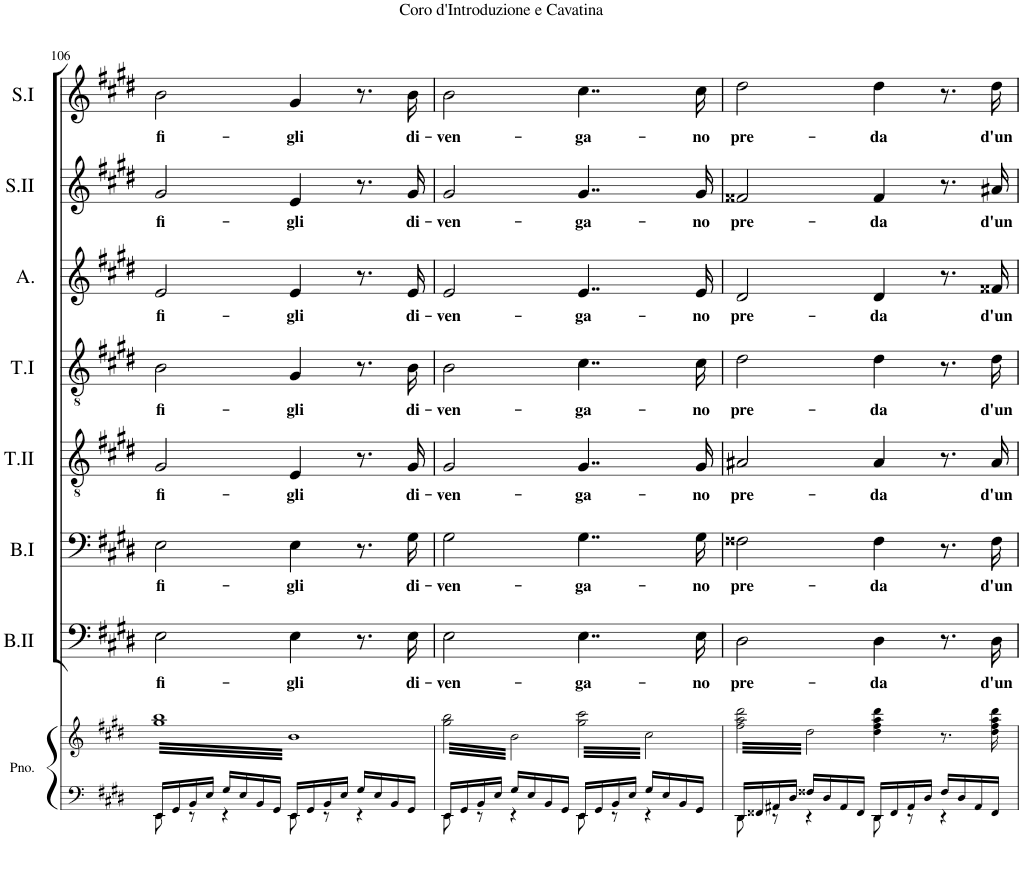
**kern	**kern	**kern	**text	**kern	**text	**kern	**text	**kern	**text	**kern	**text	**kern	**text	**kern	**text
*part8	*part8	*part7	*part7	*part6	*part6	*part5	*part5	*part4	*part4	*part3	*part3	*part2	*part2	*part1	*part1
*staff9	*staff8	*staff7	*staff7	*staff6	*staff6	*staff5	*staff5	*staff4	*staff4	*staff3	*staff3	*staff2	*staff2	*staff1	*staff1
*I"Piano	*	*I"Bass II	*	*I"Bass I	*	*I"Tenor II	*	*I"Tenor I	*	*I"Alto	*	*I"Soprano II	*	*I"Soprano I	*
*I'Pno.	*	*I'B.II	*	*I'B.I	*	*I'T.II	*	*I'T.I	*	*I'A.	*	*I'S.II	*	*I'S.I	*
!!LO:PB:g=z
*clefF4	*clefG2	*clefF4	*	*clefF4	*	*clefGv2	*	*clefGv2	*	*clefG2	*	*clefG2	*	*clefG2	*
*k[f#c#g#d#]	*k[f#c#g#d#]	*k[f#c#g#d#]	*	*k[f#c#g#d#]	*	*k[f#c#g#d#]	*	*k[f#c#g#d#]	*	*k[f#c#g#d#]	*	*k[f#c#g#d#]	*	*k[f#c#g#d#]	*
*M4/4	*M4/4	*M4/4	*	*M4/4	*	*M4/4	*	*M4/4	*	*M4/4	*	*M4/4	*	*M4/4	*
*met(c)	*met(c)	*met(c)	*	*met(c)	*	*met(c)	*	*met(c)	*	*met(c)	*	*met(c)	*	*met(c)	*
=106	=106	=106	=106	=106	=106	=106	=106	=106	=106	=106	=106	=106	=106	=106	=106
*^	*	*	*	*	*	*	*	*	*	*	*	*	*	*	*
!	!	!	!	!LO:LY:b	!	!LO:LY:b	!	!LO:LY:b	!	!LO:LY:b	!	!LO:LY:b	!	!LO:LY:b	!	!LO:LY:b
*	*	*tremolo	*	*	*	*	*	*	*	*	*	*	*	*	*	*
16EE/LL	8EE\	64gg# 64bbLLLL	2E\	fi-	2E\	fi-	2G#/	fi-	2B\	fi-	2e/	fi-	2g#/	fi-	2b\	fi-
.	.	64b	.	.	.	.	.	.	.	.	.	.	.	.	.	.
.	.	64gg# 64bb	.	.	.	.	.	.	.	.	.	.	.	.	.	.
.	.	64b	.	.	.	.	.	.	.	.	.	.	.	.	.	.
16GG#/	.	64gg# 64bb	.	.	.	.	.	.	.	.	.	.	.	.	.	.
.	.	64b	.	.	.	.	.	.	.	.	.	.	.	.	.	.
.	.	64gg# 64bb	.	.	.	.	.	.	.	.	.	.	.	.	.	.
.	.	64b	.	.	.	.	.	.	.	.	.	.	.	.	.	.
16BB/	8r	64gg# 64bb	.	.	.	.	.	.	.	.	.	.	.	.	.	.
.	.	64b	.	.	.	.	.	.	.	.	.	.	.	.	.	.
.	.	64gg# 64bb	.	.	.	.	.	.	.	.	.	.	.	.	.	.
.	.	64b	.	.	.	.	.	.	.	.	.	.	.	.	.	.
16E/JJ	.	64gg# 64bb	.	.	.	.	.	.	.	.	.	.	.	.	.	.
.	.	64b	.	.	.	.	.	.	.	.	.	.	.	.	.	.
.	.	64gg# 64bb	.	.	.	.	.	.	.	.	.	.	.	.	.	.
.	.	64b	.	.	.	.	.	.	.	.	.	.	.	.	.	.
16G#/LL	4r	64gg# 64bb	.	.	.	.	.	.	.	.	.	.	.	.	.	.
.	.	64b	.	.	.	.	.	.	.	.	.	.	.	.	.	.
.	.	64gg# 64bb	.	.	.	.	.	.	.	.	.	.	.	.	.	.
.	.	64b	.	.	.	.	.	.	.	.	.	.	.	.	.	.
16E/	.	64gg# 64bb	.	.	.	.	.	.	.	.	.	.	.	.	.	.
.	.	64b	.	.	.	.	.	.	.	.	.	.	.	.	.	.
.	.	64gg# 64bb	.	.	.	.	.	.	.	.	.	.	.	.	.	.
.	.	64b	.	.	.	.	.	.	.	.	.	.	.	.	.	.
16BB/	.	64gg# 64bb	.	.	.	.	.	.	.	.	.	.	.	.	.	.
.	.	64b	.	.	.	.	.	.	.	.	.	.	.	.	.	.
.	.	64gg# 64bb	.	.	.	.	.	.	.	.	.	.	.	.	.	.
.	.	64b	.	.	.	.	.	.	.	.	.	.	.	.	.	.
16GG#/JJ	.	64gg# 64bb	.	.	.	.	.	.	.	.	.	.	.	.	.	.
.	.	64b	.	.	.	.	.	.	.	.	.	.	.	.	.	.
.	.	64gg# 64bb	.	.	.	.	.	.	.	.	.	.	.	.	.	.
.	.	64b	.	.	.	.	.	.	.	.	.	.	.	.	.	.
!	!	!	!	!LO:LY:b	!	!LO:LY:b	!	!LO:LY:b	!	!LO:LY:b	!	!LO:LY:b	!	!LO:LY:b	!	!LO:LY:b
16EE/LL	8EE\	64gg# 64bb	4E\	-gli	4E\	-gli	4E/	-gli	4G#/	-gli	4e/	-gli	4e/	-gli	4g#/	-gli
.	.	64b	.	.	.	.	.	.	.	.	.	.	.	.	.	.
.	.	64gg# 64bb	.	.	.	.	.	.	.	.	.	.	.	.	.	.
.	.	64b	.	.	.	.	.	.	.	.	.	.	.	.	.	.
16GG#/	.	64gg# 64bb	.	.	.	.	.	.	.	.	.	.	.	.	.	.
.	.	64b	.	.	.	.	.	.	.	.	.	.	.	.	.	.
.	.	64gg# 64bb	.	.	.	.	.	.	.	.	.	.	.	.	.	.
.	.	64b	.	.	.	.	.	.	.	.	.	.	.	.	.	.
16BB/	8r	64gg# 64bb	.	.	.	.	.	.	.	.	.	.	.	.	.	.
.	.	64b	.	.	.	.	.	.	.	.	.	.	.	.	.	.
.	.	64gg# 64bb	.	.	.	.	.	.	.	.	.	.	.	.	.	.
.	.	64b	.	.	.	.	.	.	.	.	.	.	.	.	.	.
16E/JJ	.	64gg# 64bb	.	.	.	.	.	.	.	.	.	.	.	.	.	.
.	.	64b	.	.	.	.	.	.	.	.	.	.	.	.	.	.
.	.	64gg# 64bb	.	.	.	.	.	.	.	.	.	.	.	.	.	.
.	.	64b	.	.	.	.	.	.	.	.	.	.	.	.	.	.
16G#/LL	4r	64gg# 64bb	8.r	.	8.r	.	8.r	.	8.r	.	8.r	.	8.r	.	8.r	.
.	.	64b	.	.	.	.	.	.	.	.	.	.	.	.	.	.
.	.	64gg# 64bb	.	.	.	.	.	.	.	.	.	.	.	.	.	.
.	.	64b	.	.	.	.	.	.	.	.	.	.	.	.	.	.
16E/	.	64gg# 64bb	.	.	.	.	.	.	.	.	.	.	.	.	.	.
.	.	64b	.	.	.	.	.	.	.	.	.	.	.	.	.	.
.	.	64gg# 64bb	.	.	.	.	.	.	.	.	.	.	.	.	.	.
.	.	64b	.	.	.	.	.	.	.	.	.	.	.	.	.	.
16BB/	.	64gg# 64bb	.	.	.	.	.	.	.	.	.	.	.	.	.	.
.	.	64b	.	.	.	.	.	.	.	.	.	.	.	.	.	.
.	.	64gg# 64bb	.	.	.	.	.	.	.	.	.	.	.	.	.	.
.	.	64b	.	.	.	.	.	.	.	.	.	.	.	.	.	.
!	!	!	!	!LO:LY:b	!	!LO:LY:b	!	!LO:LY:b	!	!LO:LY:b	!	!LO:LY:b	!	!LO:LY:b	!	!LO:LY:b
16GG#/JJ	.	64gg# 64bb	16E\	di-	16G#\	di-	16G#/	di-	16B\	di-	16e/	di-	16g#/	di-	16b\	di-
.	.	64b	.	.	.	.	.	.	.	.	.	.	.	.	.	.
.	.	64gg# 64bb	.	.	.	.	.	.	.	.	.	.	.	.	.	.
.	.	64bJJJJ	.	.	.	.	.	.	.	.	.	.	.	.	.	.
=107	=107	=107	=107	=107	=107	=107	=107	=107	=107	=107	=107	=107	=107	=107	=107	=107
!	!	!	!	!LO:LY:b	!	!LO:LY:b	!	!LO:LY:b	!	!LO:LY:b	!	!LO:LY:b	!	!LO:LY:b	!	!LO:LY:b
16EE/LL	8EE\	64gg#\ 64bb\LLLL	2E\	-ven-	2G#\	-ven-	2G#/	-ven-	2B\	-ven-	2e/	-ven-	2g#/	-ven-	2b\	-ven-
.	.	64b\	.	.	.	.	.	.	.	.	.	.	.	.	.	.
.	.	64gg#\ 64bb\	.	.	.	.	.	.	.	.	.	.	.	.	.	.
.	.	64b\	.	.	.	.	.	.	.	.	.	.	.	.	.	.
16GG#/	.	64gg#\ 64bb\	.	.	.	.	.	.	.	.	.	.	.	.	.	.
.	.	64b\	.	.	.	.	.	.	.	.	.	.	.	.	.	.
.	.	64gg#\ 64bb\	.	.	.	.	.	.	.	.	.	.	.	.	.	.
.	.	64b\	.	.	.	.	.	.	.	.	.	.	.	.	.	.
16BB/	8r	64gg#\ 64bb\	.	.	.	.	.	.	.	.	.	.	.	.	.	.
.	.	64b\	.	.	.	.	.	.	.	.	.	.	.	.	.	.
.	.	64gg#\ 64bb\	.	.	.	.	.	.	.	.	.	.	.	.	.	.
.	.	64b\	.	.	.	.	.	.	.	.	.	.	.	.	.	.
16E/JJ	.	64gg#\ 64bb\	.	.	.	.	.	.	.	.	.	.	.	.	.	.
.	.	64b\	.	.	.	.	.	.	.	.	.	.	.	.	.	.
.	.	64gg#\ 64bb\	.	.	.	.	.	.	.	.	.	.	.	.	.	.
.	.	64b\	.	.	.	.	.	.	.	.	.	.	.	.	.	.
16G#/LL	4r	64gg#\ 64bb\	.	.	.	.	.	.	.	.	.	.	.	.	.	.
.	.	64b\	.	.	.	.	.	.	.	.	.	.	.	.	.	.
.	.	64gg#\ 64bb\	.	.	.	.	.	.	.	.	.	.	.	.	.	.
.	.	64b\	.	.	.	.	.	.	.	.	.	.	.	.	.	.
16E/	.	64gg#\ 64bb\	.	.	.	.	.	.	.	.	.	.	.	.	.	.
.	.	64b\	.	.	.	.	.	.	.	.	.	.	.	.	.	.
.	.	64gg#\ 64bb\	.	.	.	.	.	.	.	.	.	.	.	.	.	.
.	.	64b\	.	.	.	.	.	.	.	.	.	.	.	.	.	.
16BB/	.	64gg#\ 64bb\	.	.	.	.	.	.	.	.	.	.	.	.	.	.
.	.	64b\	.	.	.	.	.	.	.	.	.	.	.	.	.	.
.	.	64gg#\ 64bb\	.	.	.	.	.	.	.	.	.	.	.	.	.	.
.	.	64b\	.	.	.	.	.	.	.	.	.	.	.	.	.	.
16GG#/JJ	.	64gg#\ 64bb\	.	.	.	.	.	.	.	.	.	.	.	.	.	.
.	.	64b\	.	.	.	.	.	.	.	.	.	.	.	.	.	.
.	.	64gg#\ 64bb\	.	.	.	.	.	.	.	.	.	.	.	.	.	.
.	.	64b\JJJJ	.	.	.	.	.	.	.	.	.	.	.	.	.	.
!	!	!	!	!LO:LY:b	!	!LO:LY:b	!	!LO:LY:b	!	!LO:LY:b	!	!LO:LY:b	!	!LO:LY:b	!	!LO:LY:b
16EE/LL	8EE\	64gg#\ 64ccc#\LLLL	4..E\	-ga-	4..G#\	-ga-	4..G#/	-ga-	4..c#\	-ga-	4..e/	-ga-	4..g#/	-ga-	4..cc#\	-ga-
.	.	64cc#\	.	.	.	.	.	.	.	.	.	.	.	.	.	.
.	.	64gg#\ 64ccc#\	.	.	.	.	.	.	.	.	.	.	.	.	.	.
.	.	64cc#\	.	.	.	.	.	.	.	.	.	.	.	.	.	.
16GG#/	.	64gg#\ 64ccc#\	.	.	.	.	.	.	.	.	.	.	.	.	.	.
.	.	64cc#\	.	.	.	.	.	.	.	.	.	.	.	.	.	.
.	.	64gg#\ 64ccc#\	.	.	.	.	.	.	.	.	.	.	.	.	.	.
.	.	64cc#\	.	.	.	.	.	.	.	.	.	.	.	.	.	.
16BB/	8r	64gg#\ 64ccc#\	.	.	.	.	.	.	.	.	.	.	.	.	.	.
.	.	64cc#\	.	.	.	.	.	.	.	.	.	.	.	.	.	.
.	.	64gg#\ 64ccc#\	.	.	.	.	.	.	.	.	.	.	.	.	.	.
.	.	64cc#\	.	.	.	.	.	.	.	.	.	.	.	.	.	.
16E/JJ	.	64gg#\ 64ccc#\	.	.	.	.	.	.	.	.	.	.	.	.	.	.
.	.	64cc#\	.	.	.	.	.	.	.	.	.	.	.	.	.	.
.	.	64gg#\ 64ccc#\	.	.	.	.	.	.	.	.	.	.	.	.	.	.
.	.	64cc#\	.	.	.	.	.	.	.	.	.	.	.	.	.	.
16G#/LL	4r	64gg#\ 64ccc#\	.	.	.	.	.	.	.	.	.	.	.	.	.	.
.	.	64cc#\	.	.	.	.	.	.	.	.	.	.	.	.	.	.
.	.	64gg#\ 64ccc#\	.	.	.	.	.	.	.	.	.	.	.	.	.	.
.	.	64cc#\	.	.	.	.	.	.	.	.	.	.	.	.	.	.
16E/	.	64gg#\ 64ccc#\	.	.	.	.	.	.	.	.	.	.	.	.	.	.
.	.	64cc#\	.	.	.	.	.	.	.	.	.	.	.	.	.	.
.	.	64gg#\ 64ccc#\	.	.	.	.	.	.	.	.	.	.	.	.	.	.
.	.	64cc#\	.	.	.	.	.	.	.	.	.	.	.	.	.	.
16BB/	.	64gg#\ 64ccc#\	.	.	.	.	.	.	.	.	.	.	.	.	.	.
.	.	64cc#\	.	.	.	.	.	.	.	.	.	.	.	.	.	.
.	.	64gg#\ 64ccc#\	.	.	.	.	.	.	.	.	.	.	.	.	.	.
.	.	64cc#\	.	.	.	.	.	.	.	.	.	.	.	.	.	.
!	!	!	!	!LO:LY:b	!	!LO:LY:b	!	!LO:LY:b	!	!LO:LY:b	!	!LO:LY:b	!	!LO:LY:b	!	!LO:LY:b
16GG#/JJ	.	64gg#\ 64ccc#\	16E\	-no	16G#\	-no	16G#/	-no	16c#\	-no	16e/	-no	16g#/	-no	16cc#\	-no
.	.	64cc#\	.	.	.	.	.	.	.	.	.	.	.	.	.	.
.	.	64gg#\ 64ccc#\	.	.	.	.	.	.	.	.	.	.	.	.	.	.
.	.	64cc#\JJJJ	.	.	.	.	.	.	.	.	.	.	.	.	.	.
=108	=108	=108	=108	=108	=108	=108	=108	=108	=108	=108	=108	=108	=108	=108	=108	=108
!	!	!	!	!LO:LY:b	!	!LO:LY:b	!	!LO:LY:b	!	!LO:LY:b	!	!LO:LY:b	!	!LO:LY:b	!	!LO:LY:b
16DD#/LL	8DD#\	64ff#\ 64aa\ 64ddd#\LLLL	2D#\	pre-	2F##X\	pre-	2A#X/	pre-	2d#\	pre-	2d#/	pre-	2f##X/	pre-	2dd#\	pre-
.	.	64dd#\	.	.	.	.	.	.	.	.	.	.	.	.	.	.
.	.	64ff#\ 64aa\ 64ddd#\	.	.	.	.	.	.	.	.	.	.	.	.	.	.
.	.	64dd#\	.	.	.	.	.	.	.	.	.	.	.	.	.	.
16FF##X/	.	64ff#\ 64aa\ 64ddd#\	.	.	.	.	.	.	.	.	.	.	.	.	.	.
.	.	64dd#\	.	.	.	.	.	.	.	.	.	.	.	.	.	.
.	.	64ff#\ 64aa\ 64ddd#\	.	.	.	.	.	.	.	.	.	.	.	.	.	.
.	.	64dd#\	.	.	.	.	.	.	.	.	.	.	.	.	.	.
16AA#X/	8r	64ff#\ 64aa\ 64ddd#\	.	.	.	.	.	.	.	.	.	.	.	.	.	.
.	.	64dd#\	.	.	.	.	.	.	.	.	.	.	.	.	.	.
.	.	64ff#\ 64aa\ 64ddd#\	.	.	.	.	.	.	.	.	.	.	.	.	.	.
.	.	64dd#\	.	.	.	.	.	.	.	.	.	.	.	.	.	.
16D#/JJ	.	64ff#\ 64aa\ 64ddd#\	.	.	.	.	.	.	.	.	.	.	.	.	.	.
.	.	64dd#\	.	.	.	.	.	.	.	.	.	.	.	.	.	.
.	.	64ff#\ 64aa\ 64ddd#\	.	.	.	.	.	.	.	.	.	.	.	.	.	.
.	.	64dd#\	.	.	.	.	.	.	.	.	.	.	.	.	.	.
16F##X/LL	4r	64ff#\ 64aa\ 64ddd#\	.	.	.	.	.	.	.	.	.	.	.	.	.	.
.	.	64dd#\	.	.	.	.	.	.	.	.	.	.	.	.	.	.
.	.	64ff#\ 64aa\ 64ddd#\	.	.	.	.	.	.	.	.	.	.	.	.	.	.
.	.	64dd#\	.	.	.	.	.	.	.	.	.	.	.	.	.	.
16D#/	.	64ff#\ 64aa\ 64ddd#\	.	.	.	.	.	.	.	.	.	.	.	.	.	.
.	.	64dd#\	.	.	.	.	.	.	.	.	.	.	.	.	.	.
.	.	64ff#\ 64aa\ 64ddd#\	.	.	.	.	.	.	.	.	.	.	.	.	.	.
.	.	64dd#\	.	.	.	.	.	.	.	.	.	.	.	.	.	.
16AA#/	.	64ff#\ 64aa\ 64ddd#\	.	.	.	.	.	.	.	.	.	.	.	.	.	.
.	.	64dd#\	.	.	.	.	.	.	.	.	.	.	.	.	.	.
.	.	64ff#\ 64aa\ 64ddd#\	.	.	.	.	.	.	.	.	.	.	.	.	.	.
.	.	64dd#\	.	.	.	.	.	.	.	.	.	.	.	.	.	.
16FF##/JJ	.	64ff#\ 64aa\ 64ddd#\	.	.	.	.	.	.	.	.	.	.	.	.	.	.
.	.	64dd#\	.	.	.	.	.	.	.	.	.	.	.	.	.	.
.	.	64ff#\ 64aa\ 64ddd#\	.	.	.	.	.	.	.	.	.	.	.	.	.	.
.	.	64dd#\JJJJ	.	.	.	.	.	.	.	.	.	.	.	.	.	.
*	*	*Xtremolo	*	*	*	*	*	*	*	*	*	*	*	*	*	*
!	!	!	!	!LO:LY:b	!	!LO:LY:b	!	!LO:LY:b	!	!LO:LY:b	!	!LO:LY:b	!	!LO:LY:b	!	!LO:LY:b
16DD#/LL	8DD#\	4dd#\ 4ff#\ 4aa\ 4ddd#\	4D#\	-da	4F##\	-da	4A#/	-da	4d#\	-da	4d#/	-da	4f##/	-da	4dd#\	-da
.	.	.	.	.	.	.	.	.	.	.	.	.	.	.	.	.
.	.	.	.	.	.	.	.	.	.	.	.	.	.	.	.	.
.	.	.	.	.	.	.	.	.	.	.	.	.	.	.	.	.
16FF##/	.	.	.	.	.	.	.	.	.	.	.	.	.	.	.	.
.	.	.	.	.	.	.	.	.	.	.	.	.	.	.	.	.
.	.	.	.	.	.	.	.	.	.	.	.	.	.	.	.	.
.	.	.	.	.	.	.	.	.	.	.	.	.	.	.	.	.
16AA#/	8r	.	.	.	.	.	.	.	.	.	.	.	.	.	.	.
.	.	.	.	.	.	.	.	.	.	.	.	.	.	.	.	.
.	.	.	.	.	.	.	.	.	.	.	.	.	.	.	.	.
.	.	.	.	.	.	.	.	.	.	.	.	.	.	.	.	.
16D#/JJ	.	.	.	.	.	.	.	.	.	.	.	.	.	.	.	.
.	.	.	.	.	.	.	.	.	.	.	.	.	.	.	.	.
.	.	.	.	.	.	.	.	.	.	.	.	.	.	.	.	.
.	.	.	.	.	.	.	.	.	.	.	.	.	.	.	.	.
16F##/LL	4r	8.r	8.r	.	8.r	.	8.r	.	8.r	.	8.r	.	8.r	.	8.r	.
16D#/	.	.	.	.	.	.	.	.	.	.	.	.	.	.	.	.
16AA#/	.	.	.	.	.	.	.	.	.	.	.	.	.	.	.	.
!	!	!	!	!LO:LY:b	!	!LO:LY:b	!	!LO:LY:b	!	!LO:LY:b	!	!LO:LY:b	!	!LO:LY:b	!	!LO:LY:b
16FF##/JJ	.	16dd#\ 16ff#\ 16aa\ 16ddd#\	16D#\	d'un	16F##\	d'un	16A#/	d'un	16d#\	d'un	16f##X/	d'un	16a#X/	d'un	16dd#\	d'un
*v	*v	*	*	*	*	*	*	*	*	*	*	*	*	*	*	*
=	=	=	=	=	=	=	=	=	=	=	=	=	=	=	=
*-	*-	*-	*-	*-	*-	*-	*-	*-	*-	*-	*-	*-	*-	*-	*-
